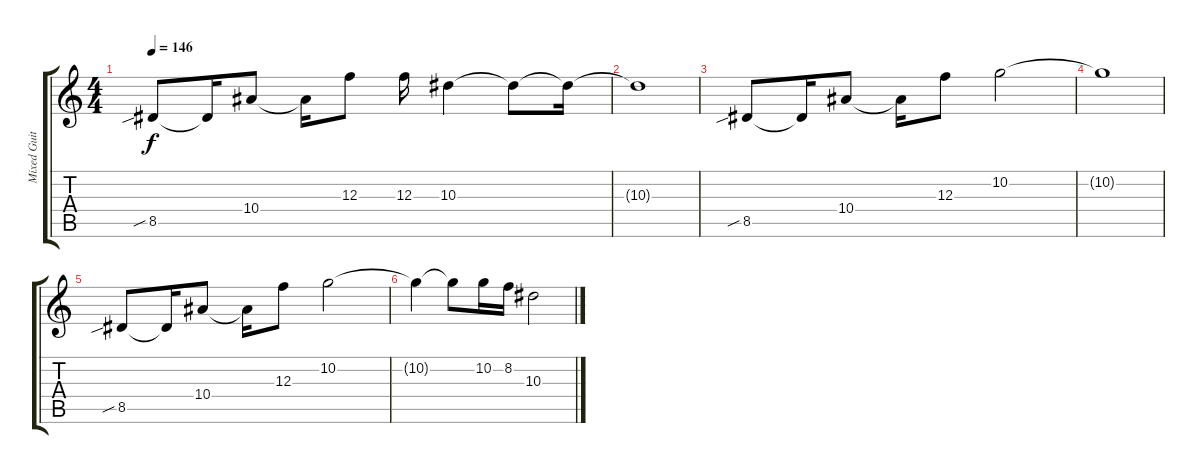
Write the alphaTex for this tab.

\track ("Mixed Guitar" "Mixed Guit") {instrument distortionguitar}
\staff {score tabs}
\tuning (D4 A3 F3 C3 G2 C2) {hide}
\ts (4 4)
\tempo 146
\clef g2
\ks c
8.5{sib}.8{dy f} 8.5{t}.16 10.4.8 10.4{t}.16 12.3.8 12.3.16 10.3.4 10.3{t}.8 10.3{t}.16 |
10.3{t}.1 |
8.5{sib}.8 8.5{t}.16 10.4.8 10.4{t}.16 12.3.8 10.2.2 |
10.2{t}.1 |
8.5{sib}.8 8.5{t}.16 10.4.8 10.4{t}.16 12.3.8 10.2.2 |
10.2{t}.4 10.2{t}.8 10.2.16 8.2.16 10.3.2
